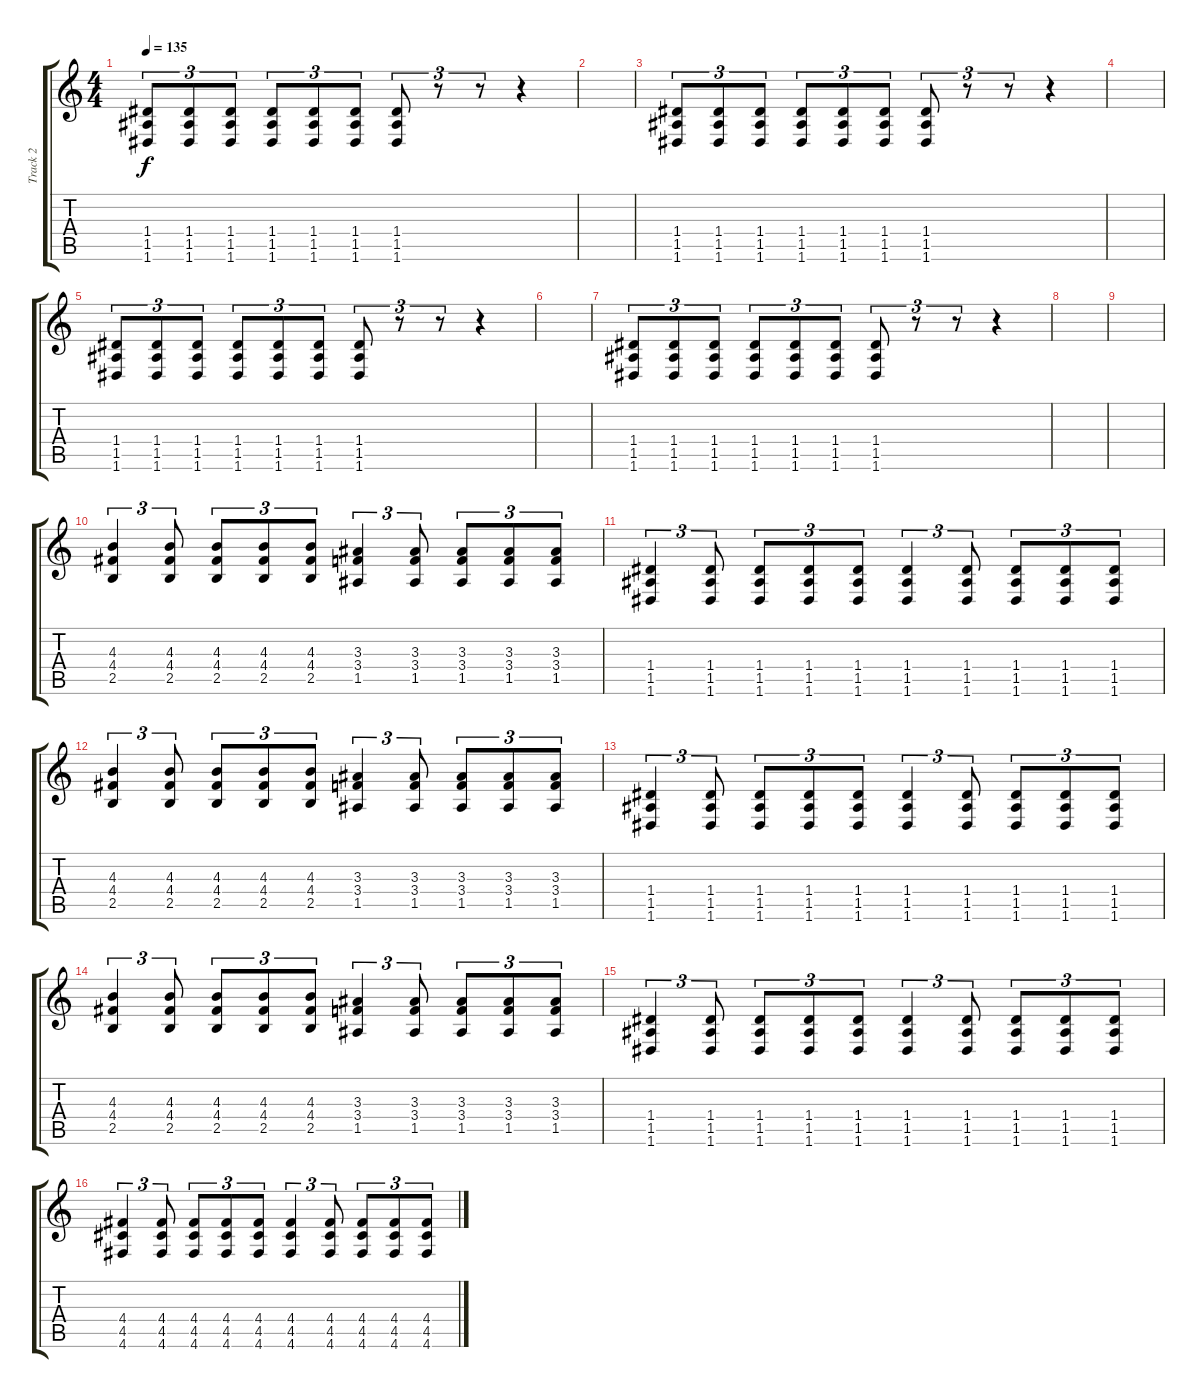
\track ("Track 2" "Track 2") {instrument distortionguitar}
\staff {score tabs}
\tuning (E4 B3 G3 D3 A2 D2) {hide}
\ts (4 4)
\tempo 135
\clef g2
\ks c
(1.4 1.5 1.6).8{tu (3 2) dy f} (1.4 1.5 1.6).8{tu (3 2)} (1.4 1.5 1.6).8{tu (3 2)} (1.4 1.5 1.6).8{tu (3 2)} (1.4 1.5 1.6).8{tu (3 2)} (1.4 1.5 1.6).8{tu (3 2)} (1.4 1.5 1.6).8{tu (3 2)} r.8{tu (3 2)} r.8{tu (3 2)} r.4 |
|
(1.4 1.5 1.6).8{tu (3 2)} (1.4 1.5 1.6).8{tu (3 2)} (1.4 1.5 1.6).8{tu (3 2)} (1.4 1.5 1.6).8{tu (3 2)} (1.4 1.5 1.6).8{tu (3 2)} (1.4 1.5 1.6).8{tu (3 2)} (1.4 1.5 1.6).8{tu (3 2)} r.8{tu (3 2)} r.8{tu (3 2)} r.4 |
|
(1.4 1.5 1.6).8{tu (3 2)} (1.4 1.5 1.6).8{tu (3 2)} (1.4 1.5 1.6).8{tu (3 2)} (1.4 1.5 1.6).8{tu (3 2)} (1.4 1.5 1.6).8{tu (3 2)} (1.4 1.5 1.6).8{tu (3 2)} (1.4 1.5 1.6).8{tu (3 2)} r.8{tu (3 2)} r.8{tu (3 2)} r.4 |
|
(1.4 1.5 1.6).8{tu (3 2)} (1.4 1.5 1.6).8{tu (3 2)} (1.4 1.5 1.6).8{tu (3 2)} (1.4 1.5 1.6).8{tu (3 2)} (1.4 1.5 1.6).8{tu (3 2)} (1.4 1.5 1.6).8{tu (3 2)} (1.4 1.5 1.6).8{tu (3 2)} r.8{tu (3 2)} r.8{tu (3 2)} r.4 |
|
|
(4.3 4.4 2.5).4{tu (3 2)} (4.3 4.4 2.5).8{tu (3 2)} (4.3 4.4 2.5).8{tu (3 2)} (4.3 4.4 2.5).8{tu (3 2)} (4.3 4.4 2.5).8{tu (3 2)} (3.3 3.4 1.5).4{tu (3 2)} (3.3 3.4 1.5).8{tu (3 2)} (3.3 3.4 1.5).8{tu (3 2)} (3.3 3.4 1.5).8{tu (3 2)} (3.3 3.4 1.5).8{tu (3 2)} |
(1.4 1.5 1.6).4{tu (3 2)} (1.4 1.5 1.6).8{tu (3 2)} (1.4 1.5 1.6).8{tu (3 2)} (1.4 1.5 1.6).8{tu (3 2)} (1.4 1.5 1.6).8{tu (3 2)} (1.4 1.5 1.6).4{tu (3 2)} (1.4 1.5 1.6).8{tu (3 2)} (1.4 1.5 1.6).8{tu (3 2)} (1.4 1.5 1.6).8{tu (3 2)} (1.4 1.5 1.6).8{tu (3 2)} |
(4.3 4.4 2.5).4{tu (3 2)} (4.3 4.4 2.5).8{tu (3 2)} (4.3 4.4 2.5).8{tu (3 2)} (4.3 4.4 2.5).8{tu (3 2)} (4.3 4.4 2.5).8{tu (3 2)} (3.3 3.4 1.5).4{tu (3 2)} (3.3 3.4 1.5).8{tu (3 2)} (3.3 3.4 1.5).8{tu (3 2)} (3.3 3.4 1.5).8{tu (3 2)} (3.3 3.4 1.5).8{tu (3 2)} |
(1.4 1.5 1.6).4{tu (3 2)} (1.4 1.5 1.6).8{tu (3 2)} (1.4 1.5 1.6).8{tu (3 2)} (1.4 1.5 1.6).8{tu (3 2)} (1.4 1.5 1.6).8{tu (3 2)} (1.4 1.5 1.6).4{tu (3 2)} (1.4 1.5 1.6).8{tu (3 2)} (1.4 1.5 1.6).8{tu (3 2)} (1.4 1.5 1.6).8{tu (3 2)} (1.4 1.5 1.6).8{tu (3 2)} |
(4.3 4.4 2.5).4{tu (3 2)} (4.3 4.4 2.5).8{tu (3 2)} (4.3 4.4 2.5).8{tu (3 2)} (4.3 4.4 2.5).8{tu (3 2)} (4.3 4.4 2.5).8{tu (3 2)} (3.3 3.4 1.5).4{tu (3 2)} (3.3 3.4 1.5).8{tu (3 2)} (3.3 3.4 1.5).8{tu (3 2)} (3.3 3.4 1.5).8{tu (3 2)} (3.3 3.4 1.5).8{tu (3 2)} |
(1.4 1.5 1.6).4{tu (3 2)} (1.4 1.5 1.6).8{tu (3 2)} (1.4 1.5 1.6).8{tu (3 2)} (1.4 1.5 1.6).8{tu (3 2)} (1.4 1.5 1.6).8{tu (3 2)} (1.4 1.5 1.6).4{tu (3 2)} (1.4 1.5 1.6).8{tu (3 2)} (1.4 1.5 1.6).8{tu (3 2)} (1.4 1.5 1.6).8{tu (3 2)} (1.4 1.5 1.6).8{tu (3 2)} |
(4.4 4.5 4.6).4{tu (3 2)} (4.4 4.5 4.6).8{tu (3 2)} (4.4 4.5 4.6).8{tu (3 2)} (4.4 4.5 4.6).8{tu (3 2)} (4.4 4.5 4.6).8{tu (3 2)} (4.4 4.5 4.6).4{tu (3 2)} (4.4 4.5 4.6).8{tu (3 2)} (4.4 4.5 4.6).8{tu (3 2)} (4.4 4.5 4.6).8{tu (3 2)} (4.4 4.5 4.6).8{tu (3 2)}
